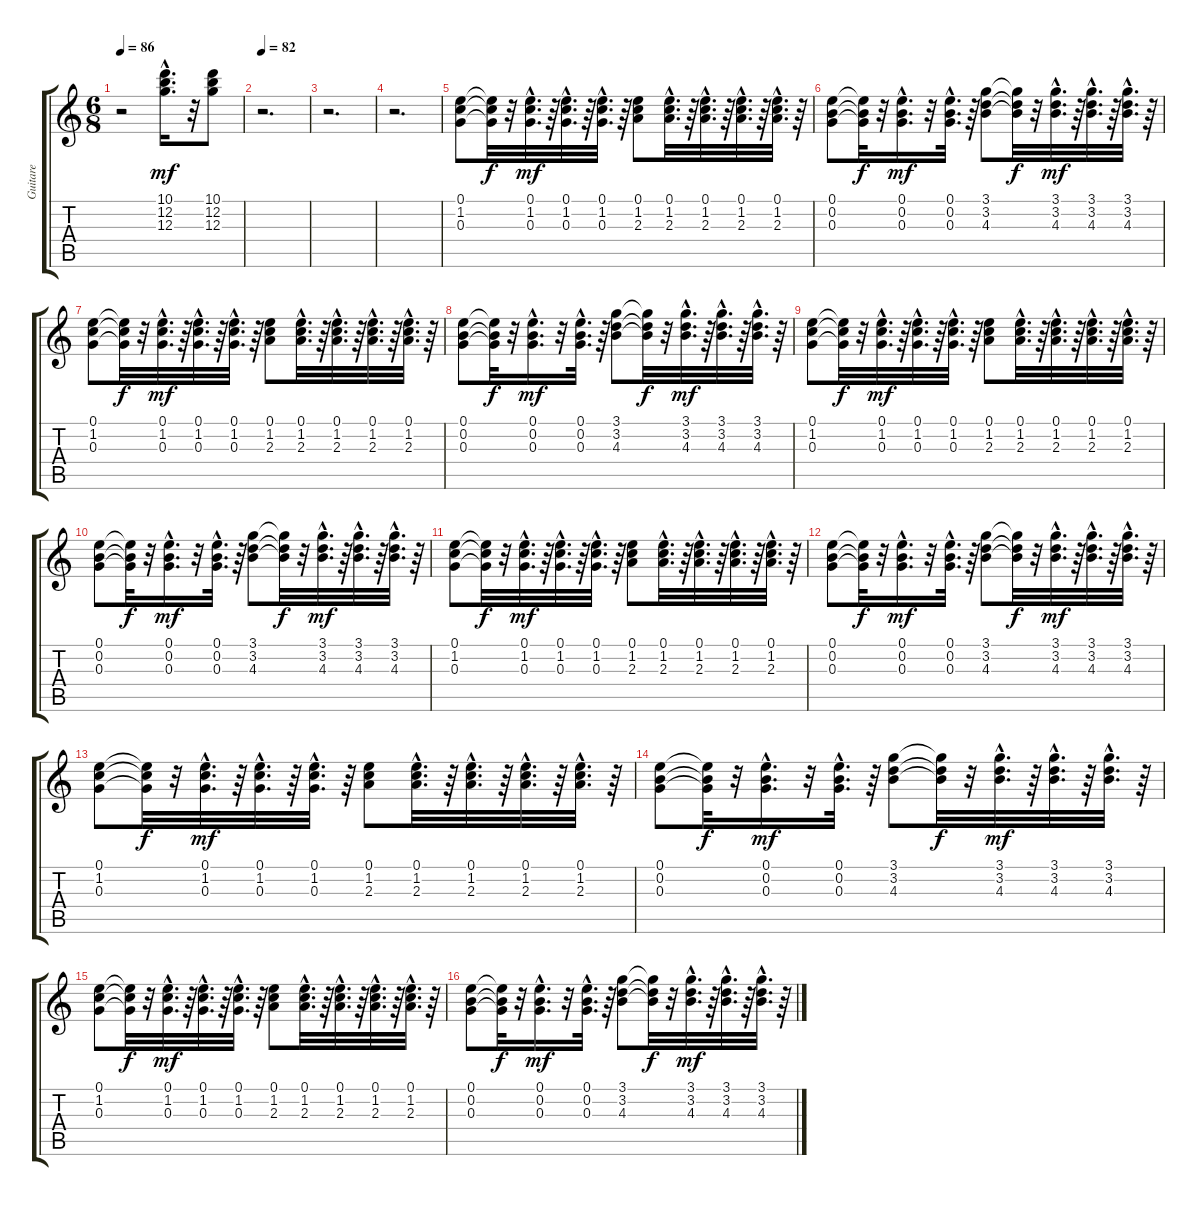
\track ("Guitare" "Guitare") {instrument acousticguitarnylon}
\staff {score tabs}
\tuning (E4 B3 G3 D3 A2 E2) {hide}
\ts (6 8)
\tempo 86
\clef g2
\ks c
r.2{dy mf} (10.1{hac} 12.2{hac} 12.3{hac}).16{d} r.32 (10.1 12.2 12.3).8 |
\tempo 82
r.2{d} |
r.2{d} |
r.2{d} |
(0.1 1.2 0.3).8 (0.1{t} 1.2{t} 0.3{t}).32{dy f} r.32 (0.1{hac} 1.2{hac} 0.3{hac}).32{d dy mf} r.64 (0.1{hac} 1.2{hac} 0.3{hac}).32{d} r.64 (0.1{hac} 1.2{hac} 0.3{hac}).32{d} r.64 (0.1 1.2 2.3).8 (0.1{hac} 1.2{hac} 2.3{hac}).32{d} r.64 (0.1{hac} 1.2{hac} 2.3{hac}).32{d} r.64 (0.1{hac} 1.2{hac} 2.3{hac}).32{d} r.64 (0.1{hac} 1.2{hac} 2.3{hac}).32{d} r.64 |
(0.1 0.2 0.3).8 (0.1{t} 0.2{t} 0.3{t}).32{dy f} r.32 (0.1{hac} 0.2{hac} 0.3{hac}).16{d dy mf} r.32 (0.1{hac} 0.2{hac} 0.3{hac}).32{d} r.64 (3.1 3.2 4.3).8 (3.1{t} 3.2{t} 4.3{t}).32{dy f} r.32 (3.1{hac} 3.2{hac} 4.3{hac}).32{d dy mf} r.64 (3.1{hac} 3.2{hac} 4.3{hac}).32{d} r.64 (3.1{hac} 3.2{hac} 4.3{hac}).32{d} r.64 |
(0.1 1.2 0.3).8 (0.1{t} 1.2{t} 0.3{t}).32{dy f} r.32 (0.1{hac} 1.2{hac} 0.3{hac}).32{d dy mf} r.64 (0.1{hac} 1.2{hac} 0.3{hac}).32{d} r.64 (0.1{hac} 1.2{hac} 0.3{hac}).32{d} r.64 (0.1 1.2 2.3).8 (0.1{hac} 1.2{hac} 2.3{hac}).32{d} r.64 (0.1{hac} 1.2{hac} 2.3{hac}).32{d} r.64 (0.1{hac} 1.2{hac} 2.3{hac}).32{d} r.64 (0.1{hac} 1.2{hac} 2.3{hac}).32{d} r.64 |
(0.1 0.2 0.3).8 (0.1{t} 0.2{t} 0.3{t}).32{dy f} r.32 (0.1{hac} 0.2{hac} 0.3{hac}).16{d dy mf} r.32 (0.1{hac} 0.2{hac} 0.3{hac}).32{d} r.64 (3.1 3.2 4.3).8 (3.1{t} 3.2{t} 4.3{t}).32{dy f} r.32 (3.1{hac} 3.2{hac} 4.3{hac}).32{d dy mf} r.64 (3.1{hac} 3.2{hac} 4.3{hac}).32{d} r.64 (3.1{hac} 3.2{hac} 4.3{hac}).32{d} r.64 |
(0.1 1.2 0.3).8 (0.1{t} 1.2{t} 0.3{t}).32{dy f} r.32 (0.1{hac} 1.2{hac} 0.3{hac}).32{d dy mf} r.64 (0.1{hac} 1.2{hac} 0.3{hac}).32{d} r.64 (0.1{hac} 1.2{hac} 0.3{hac}).32{d} r.64 (0.1 1.2 2.3).8 (0.1{hac} 1.2{hac} 2.3{hac}).32{d} r.64 (0.1{hac} 1.2{hac} 2.3{hac}).32{d} r.64 (0.1{hac} 1.2{hac} 2.3{hac}).32{d} r.64 (0.1{hac} 1.2{hac} 2.3{hac}).32{d} r.64 |
(0.1 0.2 0.3).8 (0.1{t} 0.2{t} 0.3{t}).32{dy f} r.32 (0.1{hac} 0.2{hac} 0.3{hac}).16{d dy mf} r.32 (0.1{hac} 0.2{hac} 0.3{hac}).32{d} r.64 (3.1 3.2 4.3).8 (3.1{t} 3.2{t} 4.3{t}).32{dy f} r.32 (3.1{hac} 3.2{hac} 4.3{hac}).32{d dy mf} r.64 (3.1{hac} 3.2{hac} 4.3{hac}).32{d} r.64 (3.1{hac} 3.2{hac} 4.3{hac}).32{d} r.64 |
(0.1 1.2 0.3).8 (0.1{t} 1.2{t} 0.3{t}).32{dy f} r.32 (0.1{hac} 1.2{hac} 0.3{hac}).32{d dy mf} r.64 (0.1{hac} 1.2{hac} 0.3{hac}).32{d} r.64 (0.1{hac} 1.2{hac} 0.3{hac}).32{d} r.64 (0.1 1.2 2.3).8 (0.1{hac} 1.2{hac} 2.3{hac}).32{d} r.64 (0.1{hac} 1.2{hac} 2.3{hac}).32{d} r.64 (0.1{hac} 1.2{hac} 2.3{hac}).32{d} r.64 (0.1{hac} 1.2{hac} 2.3{hac}).32{d} r.64 |
(0.1 0.2 0.3).8 (0.1{t} 0.2{t} 0.3{t}).32{dy f} r.32 (0.1{hac} 0.2{hac} 0.3{hac}).16{d dy mf} r.32 (0.1{hac} 0.2{hac} 0.3{hac}).32{d} r.64 (3.1 3.2 4.3).8 (3.1{t} 3.2{t} 4.3{t}).32{dy f} r.32 (3.1{hac} 3.2{hac} 4.3{hac}).32{d dy mf} r.64 (3.1{hac} 3.2{hac} 4.3{hac}).32{d} r.64 (3.1{hac} 3.2{hac} 4.3{hac}).32{d} r.64 |
(0.1 1.2 0.3).8 (0.1{t} 1.2{t} 0.3{t}).32{dy f} r.32 (0.1{hac} 1.2{hac} 0.3{hac}).32{d dy mf} r.64 (0.1{hac} 1.2{hac} 0.3{hac}).32{d} r.64 (0.1{hac} 1.2{hac} 0.3{hac}).32{d} r.64 (0.1 1.2 2.3).8 (0.1{hac} 1.2{hac} 2.3{hac}).32{d} r.64 (0.1{hac} 1.2{hac} 2.3{hac}).32{d} r.64 (0.1{hac} 1.2{hac} 2.3{hac}).32{d} r.64 (0.1{hac} 1.2{hac} 2.3{hac}).32{d} r.64 |
(0.1 0.2 0.3).8 (0.1{t} 0.2{t} 0.3{t}).32{dy f} r.32 (0.1{hac} 0.2{hac} 0.3{hac}).16{d dy mf} r.32 (0.1{hac} 0.2{hac} 0.3{hac}).32{d} r.64 (3.1 3.2 4.3).8 (3.1{t} 3.2{t} 4.3{t}).32{dy f} r.32 (3.1{hac} 3.2{hac} 4.3{hac}).32{d dy mf} r.64 (3.1{hac} 3.2{hac} 4.3{hac}).32{d} r.64 (3.1{hac} 3.2{hac} 4.3{hac}).32{d} r.64 |
(0.1 1.2 0.3).8 (0.1{t} 1.2{t} 0.3{t}).32{dy f} r.32 (0.1{hac} 1.2{hac} 0.3{hac}).32{d dy mf} r.64 (0.1{hac} 1.2{hac} 0.3{hac}).32{d} r.64 (0.1{hac} 1.2{hac} 0.3{hac}).32{d} r.64 (0.1 1.2 2.3).8 (0.1{hac} 1.2{hac} 2.3{hac}).32{d} r.64 (0.1{hac} 1.2{hac} 2.3{hac}).32{d} r.64 (0.1{hac} 1.2{hac} 2.3{hac}).32{d} r.64 (0.1{hac} 1.2{hac} 2.3{hac}).32{d} r.64 |
(0.1 0.2 0.3).8 (0.1{t} 0.2{t} 0.3{t}).32{dy f} r.32 (0.1{hac} 0.2{hac} 0.3{hac}).16{d dy mf} r.32 (0.1{hac} 0.2{hac} 0.3{hac}).32{d} r.64 (3.1 3.2 4.3).8 (3.1{t} 3.2{t} 4.3{t}).32{dy f} r.32 (3.1{hac} 3.2{hac} 4.3{hac}).32{d dy mf} r.64 (3.1{hac} 3.2{hac} 4.3{hac}).32{d} r.64 (3.1{hac} 3.2{hac} 4.3{hac}).32{d} r.64
